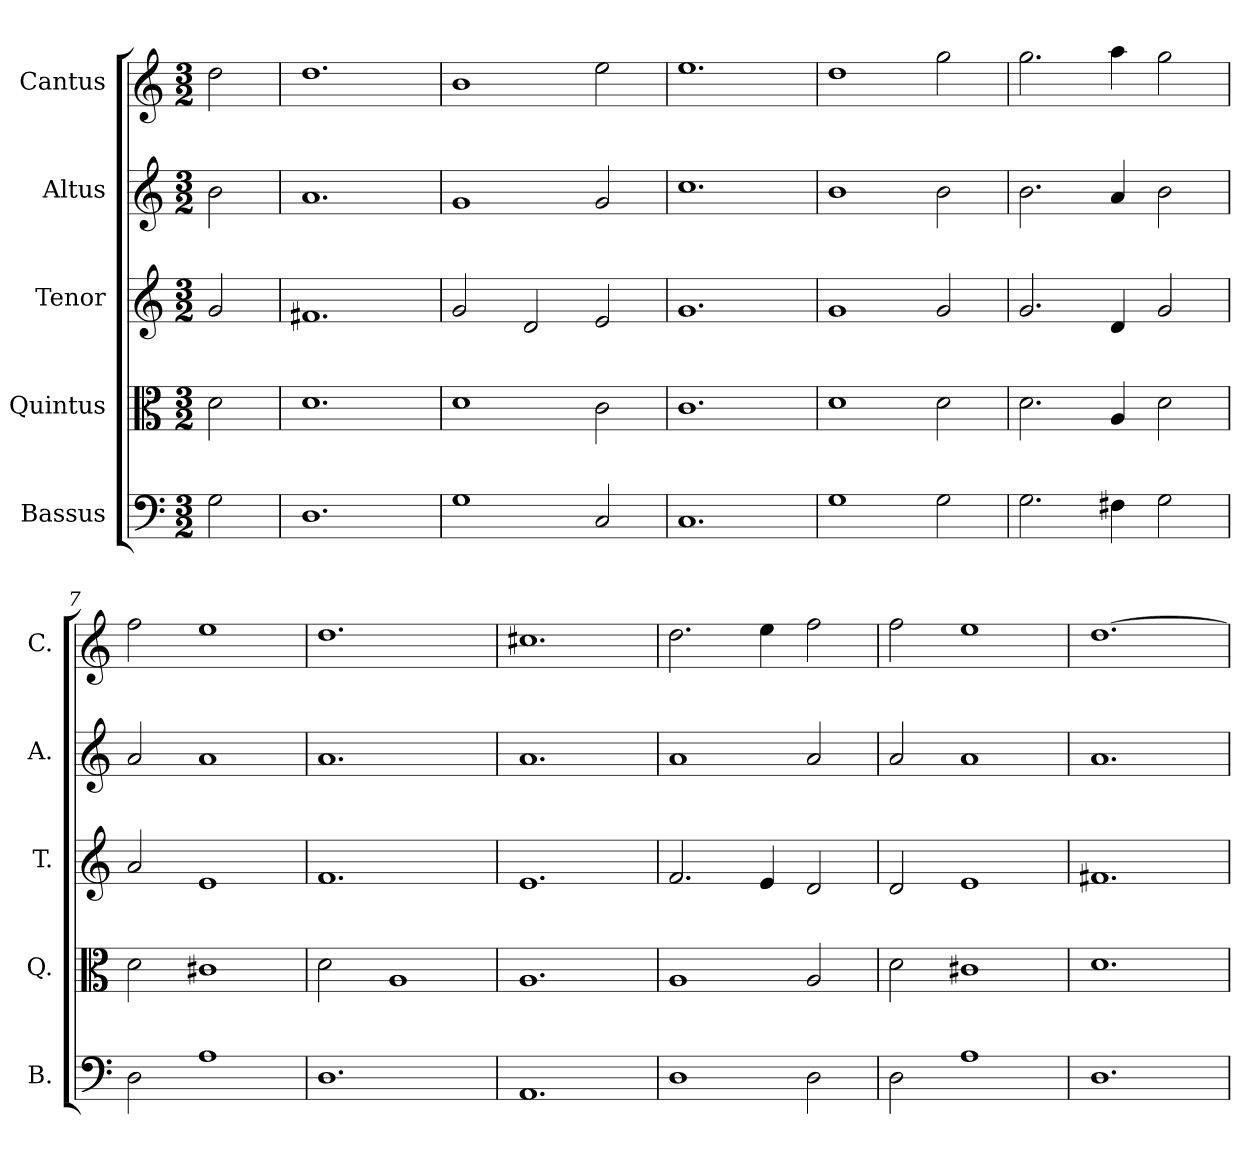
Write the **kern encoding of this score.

**kern	**kern	**kern	**kern	**kern
*part5	*part4	*part3	*part2	*part1
*staff5	*staff4	*staff3	*staff2	*staff1
*I"Bassus	*I"Quintus	*I"Tenor	*I"Altus	*I"Cantus
*I'B.	*I'Q.	*I'T.	*I'A.	*I'C.
*clefF4	*clefC3	*clefG2	*clefG2	*clefG2
*k[]	*k[]	*k[]	*k[]	*k[]
*C:	*C:	*C:	*C:	*C:
*M3/2	*M3/2	*M3/2	*M3/2	*M3/2
=1	=1	=1	=1	=1
2G\	2d\	2g/	2b\	2dd\
=2	=2	=2	=2	=2
1.D\	1.d\	1.f#X/	1.a/	1.dd\
=3	=3	=3	=3	=3
1G\	1d\	2g/	1g/	1b\
.	.	2d/	.	.
2C/	2c\	2e/	2g/	2ee\
=4	=4	=4	=4	=4
1.C/	1.c\	1.g/	1.cc\	1.ee\
=5	=5	=5	=5	=5
1G\	1d\	1g/	1b\	1dd\
2G\	2d\	2g/	2b\	2gg\
=6	=6	=6	=6	=6
2.G\	2.d\	2.g/	2.b\	2.gg\
4F#X\	4A/	4d/	4a/	4aa\
2G\	2d\	2g/	2b\	2gg\
=7	=7	=7	=7	=7
2D\	2d\	2a/	2a/	2ff\
1A\	1c#X\	1e/	1a/	1ee\
=8	=8	=8	=8	=8
1.D\	2d\	1.f/	1.a/	1.dd\
.	1A/	.	.	.
=9	=9	=9	=9	=9
1.AA/	1.A/	1.e/	1.a/	1.cc#X\
=10	=10	=10	=10	=10
1D\	1A/	2.f/	1a/	2.dd\
.	.	4e/	.	4ee\
2D\	2A/	2d/	2a/	2ff\
=11	=11	=11	=11	=11
2D\	2d\	2d/	2a/	2ff\
1A\	1c#X\	1e/	1a/	1ee\
=12	=12	=12	=12	=12
1.D\	1.d\	1.f#X/	1.a/	[1.dd\
=	=	=	=	=
*-	*-	*-	*-	*-
